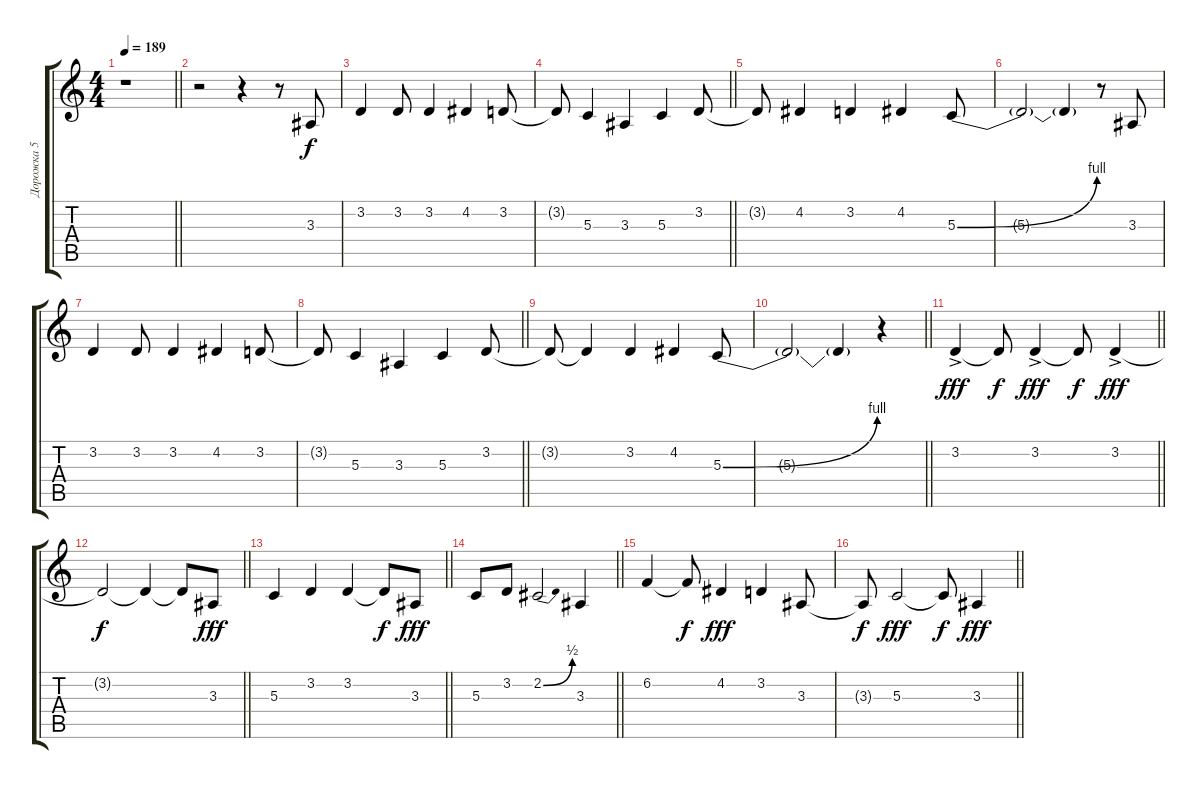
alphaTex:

\track ("Дорожка 5" "Дорожка 5") {instrument altosax}
\staff {score tabs}
\tuning (E4 B3 G3 D3 A2 E2) {hide}
\ts (4 4)
\tempo 189
\clef g2
\barLineRight lightlight
\ks c
r.1{dy f} |
r.2 r.4 r.8 3.3.8 |
3.2.4 3.2.8 3.2.4 4.2.4 3.2.8 |
\barLineRight lightlight
3.2{t}.8 5.3.4 3.3.4 5.3.4 3.2.8 |
3.2{t}.8 4.2.4 3.2.4 4.2.4 5.3{be (bend 0 0 60 4)}.8 |
5.3{t}.2 5.3{t}.4 r.8 3.3.8 |
3.2.4 3.2.8 3.2.4 4.2.4 3.2.8 |
\barLineRight lightlight
3.2{t}.8 5.3.4 3.3.4 5.3.4 3.2.8 |
3.2{t}.8 3.2{t}.4 3.2.4 4.2.4 5.3{be (bend 0 0 60 4)}.8 |
\barLineRight lightlight
5.3{t}.2 5.3{t}.4 r.4 |
\barLineRight lightlight
3.2{ac}.4{dy fff} 3.2{t}.8{dy f} 3.2{ac}.4{dy fff} 3.2{t}.8{dy f} 3.2{ac}.4{dy fff} |
\barLineRight lightlight
3.2{t}.2{dy f} 3.2{t}.4 3.2{t}.8 3.3.8{dy fff} |
\barLineRight lightlight
5.3.4 3.2.4 3.2.4 3.2{t}.8{dy f} 3.3.8{dy fff} |
\barLineRight lightlight
5.3.8 3.2.8 2.2{be (bend 0 0 60 2)}.2 3.3.4 |
6.2.4 6.2{t}.8{dy f} 4.2.4{dy fff} 3.2.4 3.3.8 |
\barLineRight lightlight
3.3{t}.8{dy f} 5.3.2{dy fff} 5.3{t}.8{dy f} 3.3.4{dy fff}
